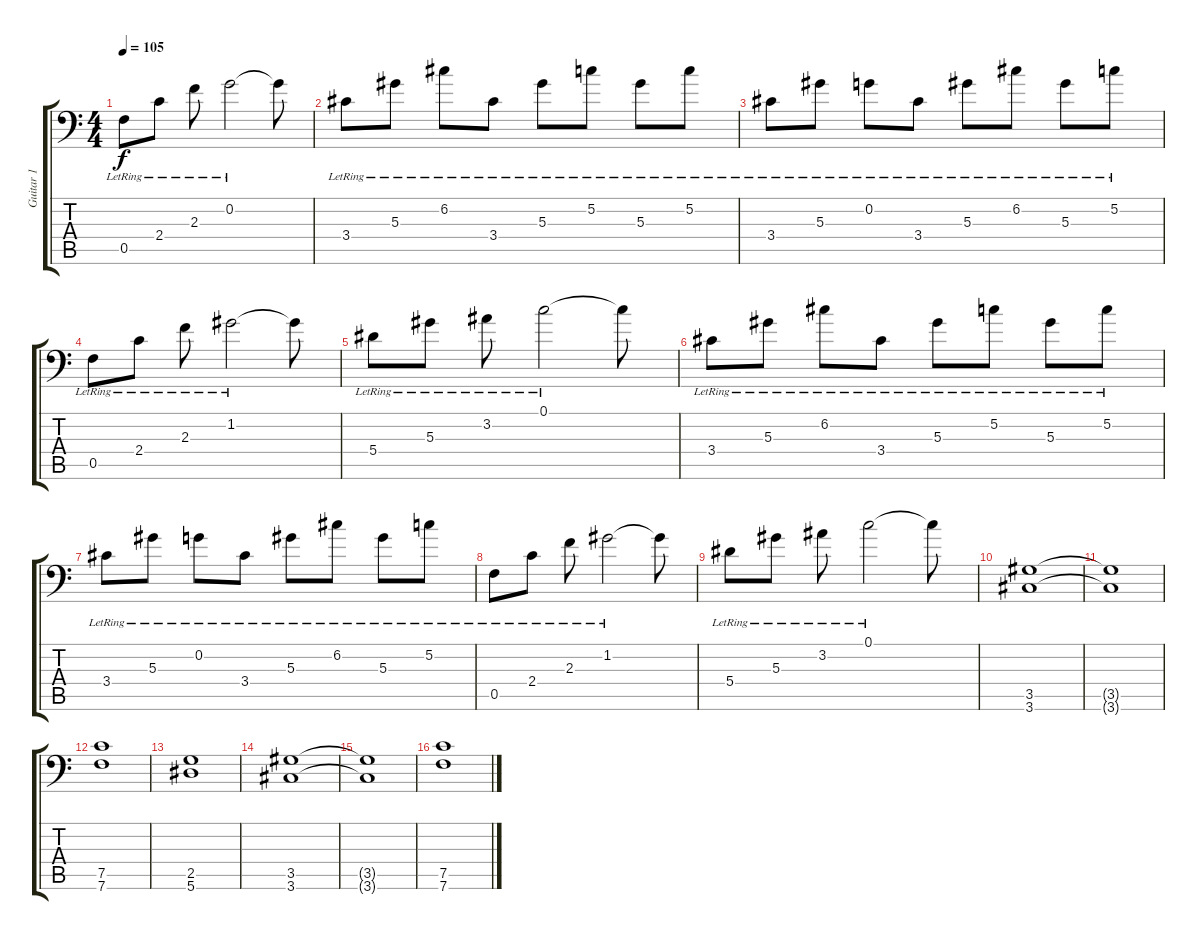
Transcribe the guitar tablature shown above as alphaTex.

\track ("Guitar 1" "Guitar 1") {instrument distortionguitar}
\staff {score tabs}
\tuning (C4 G3 Eb3 Bb2 F2 Bb1) {hide}
\ts (4 4)
\tempo 105
\clef f4
\ks c
0.5{lr}.8{dy f instrument electricguitarclean} 2.4{lr}.8 2.3{lr}.8 0.2{lr}.2 0.2{t}.8 |
3.4{lr}.8{instrument electricguitarclean} 5.3{lr}.8 6.2{lr}.8 3.4{lr}.8 5.3{lr}.8 5.2{lr}.8 5.3{lr}.8 5.2{lr}.8 |
3.4{lr}.8{instrument electricguitarclean} 5.3{lr}.8 0.2{lr}.8 3.4{lr}.8 5.3{lr}.8 6.2{lr}.8 5.3{lr}.8 5.2{lr}.8 |
0.5{lr}.8{instrument electricguitarclean} 2.4{lr}.8 2.3{lr}.8 1.2{lr}.2 1.2{t}.8 |
5.4{lr}.8{instrument electricguitarclean} 5.3{lr}.8 3.2{lr}.8 0.1{lr}.2 0.1{t}.8 |
3.4{lr}.8{instrument electricguitarclean} 5.3{lr}.8 6.2{lr}.8 3.4{lr}.8 5.3{lr}.8 5.2{lr}.8 5.3{lr}.8 5.2{lr}.8 |
3.4{lr}.8{instrument electricguitarclean} 5.3{lr}.8 0.2{lr}.8 3.4{lr}.8 5.3{lr}.8 6.2{lr}.8 5.3{lr}.8 5.2{lr}.8 |
0.5{lr}.8{instrument electricguitarclean} 2.4{lr}.8 2.3{lr}.8 1.2{lr}.2 1.2{t}.8 |
5.4{lr}.8{instrument electricguitarclean} 5.3{lr}.8 3.2{lr}.8 0.1{lr}.2 0.1{t}.8 |
(3.5 3.6).1{instrument distortionguitar} |
(3.5{t} 3.6{t}).1 |
(7.5 7.6).1 |
(2.5 5.6).1 |
(3.5 3.6).1{instrument distortionguitar} |
(3.5{t} 3.6{t}).1 |
(7.5 7.6).1
